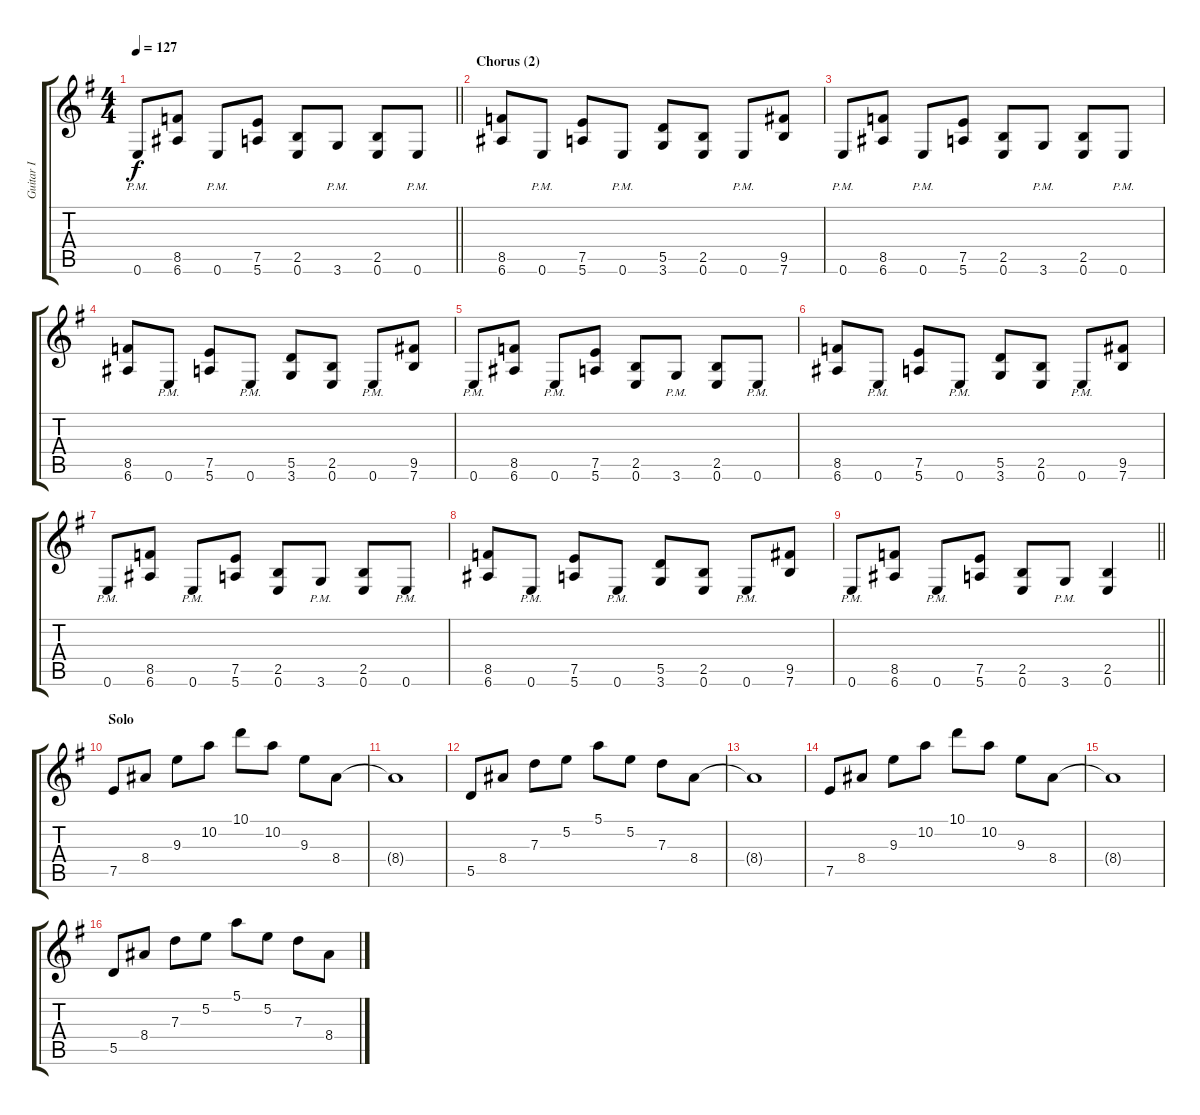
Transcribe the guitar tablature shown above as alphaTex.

\track ("Guitar I" "Guitar I") {instrument distortionguitar}
\staff {score tabs}
\tuning (E4 B3 G3 D3 A2 E2) {hide}
\ts (4 4)
\tempo 127
\clef g2
\barLineRight lightlight
\ks eminor
0.6{pm}.8{dy f} (8.5 6.6).8 0.6{pm}.8 (7.5 5.6).8 (2.5 0.6).8 3.6{pm}.8 (2.5 0.6).8 0.6{pm}.8 |
\section ("" "Chorus (2)")
(8.5 6.6).8 0.6{pm}.8 (7.5 5.6).8 0.6{pm}.8 (5.5 3.6).8 (2.5 0.6).8 0.6{pm}.8 (9.5 7.6).8 |
0.6{pm}.8 (8.5 6.6).8 0.6{pm}.8 (7.5 5.6).8 (2.5 0.6).8 3.6{pm}.8 (2.5 0.6).8 0.6{pm}.8 |
(8.5 6.6).8 0.6{pm}.8 (7.5 5.6).8 0.6{pm}.8 (5.5 3.6).8 (2.5 0.6).8 0.6{pm}.8 (9.5 7.6).8 |
0.6{pm}.8 (8.5 6.6).8 0.6{pm}.8 (7.5 5.6).8 (2.5 0.6).8 3.6{pm}.8 (2.5 0.6).8 0.6{pm}.8 |
(8.5 6.6).8 0.6{pm}.8 (7.5 5.6).8 0.6{pm}.8 (5.5 3.6).8 (2.5 0.6).8 0.6{pm}.8 (9.5 7.6).8 |
0.6{pm}.8 (8.5 6.6).8 0.6{pm}.8 (7.5 5.6).8 (2.5 0.6).8 3.6{pm}.8 (2.5 0.6).8 0.6{pm}.8 |
(8.5 6.6).8 0.6{pm}.8 (7.5 5.6).8 0.6{pm}.8 (5.5 3.6).8 (2.5 0.6).8 0.6{pm}.8 (9.5 7.6).8 |
\barLineRight lightlight
0.6{pm}.8 (8.5 6.6).8 0.6{pm}.8 (7.5 5.6).8 (2.5 0.6).8 3.6{pm}.8 (2.5 0.6).4 |
\section ("" "Solo")
7.5.8 8.4.8 9.3.8 10.2.8 10.1.8 10.2.8 9.3.8 8.4.8 |
8.4{t}.1 |
5.5.8 8.4.8 7.3.8 5.2.8 5.1.8 5.2.8 7.3.8 8.4.8 |
8.4{t}.1 |
7.5.8 8.4.8 9.3.8 10.2.8 10.1.8 10.2.8 9.3.8 8.4.8 |
8.4{t}.1 |
5.5.8 8.4.8 7.3.8 5.2.8 5.1.8 5.2.8 7.3.8 8.4.8
